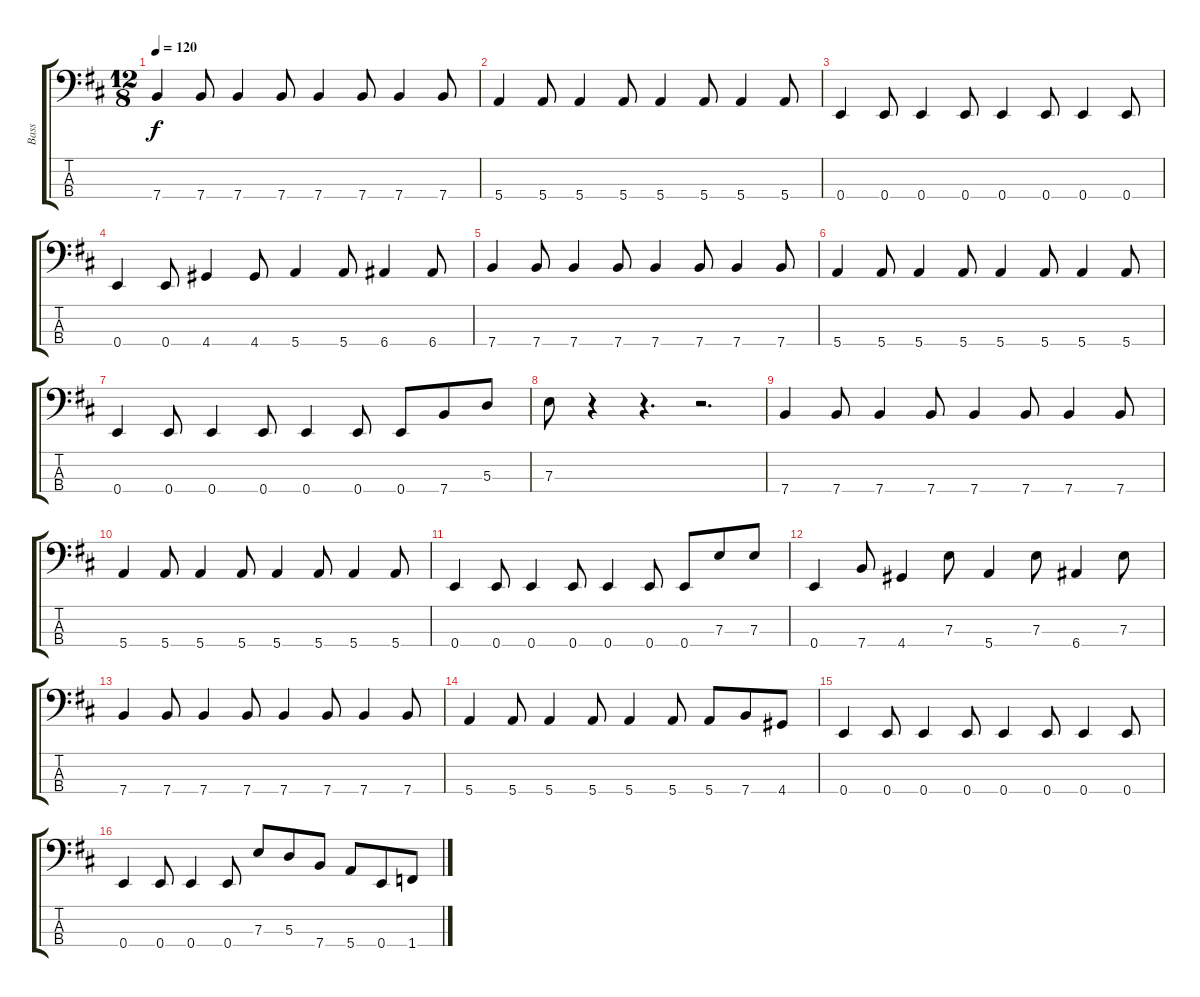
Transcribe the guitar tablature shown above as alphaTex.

\track ("Bass" "Bass") {instrument electricbasspick}
\staff {score tabs}
\tuning (G2 D2 A1 E1) {hide}
\ts (12 8)
\tempo 120
\clef f4
\ks d
7.4.4{dy f instrument electricbasspick} 7.4.8 7.4.4 7.4.8 7.4.4 7.4.8 7.4.4 7.4.8 |
5.4.4 5.4.8 5.4.4 5.4.8 5.4.4 5.4.8 5.4.4 5.4.8 |
0.4.4 0.4.8 0.4.4 0.4.8 0.4.4 0.4.8 0.4.4 0.4.8 |
0.4.4 0.4.8 4.4.4 4.4.8 5.4.4 5.4.8 6.4.4 6.4.8 |
7.4.4 7.4.8 7.4.4 7.4.8 7.4.4 7.4.8 7.4.4 7.4.8 |
5.4.4 5.4.8 5.4.4 5.4.8 5.4.4 5.4.8 5.4.4 5.4.8 |
0.4.4 0.4.8 0.4.4 0.4.8 0.4.4 0.4.8 0.4.8 7.4.8 5.3.8 |
7.3.8 r.4 r.4{d} r.2{d} |
7.4.4 7.4.8 7.4.4 7.4.8 7.4.4 7.4.8 7.4.4 7.4.8 |
5.4.4 5.4.8 5.4.4 5.4.8 5.4.4 5.4.8 5.4.4 5.4.8 |
0.4.4 0.4.8 0.4.4 0.4.8 0.4.4 0.4.8 0.4.8 7.3.8 7.3.8 |
0.4.4 7.4.8 4.4.4 7.3.8 5.4.4 7.3.8 6.4.4 7.3.8 |
7.4.4 7.4.8 7.4.4 7.4.8 7.4.4 7.4.8 7.4.4 7.4.8 |
5.4.4 5.4.8 5.4.4 5.4.8 5.4.4 5.4.8 5.4.8 7.4.8 4.4.8 |
0.4.4 0.4.8 0.4.4 0.4.8 0.4.4 0.4.8 0.4.4 0.4.8 |
0.4.4 0.4.8 0.4.4 0.4.8 7.3.8 5.3.8 7.4.8 5.4.8 0.4.8 1.4.8
